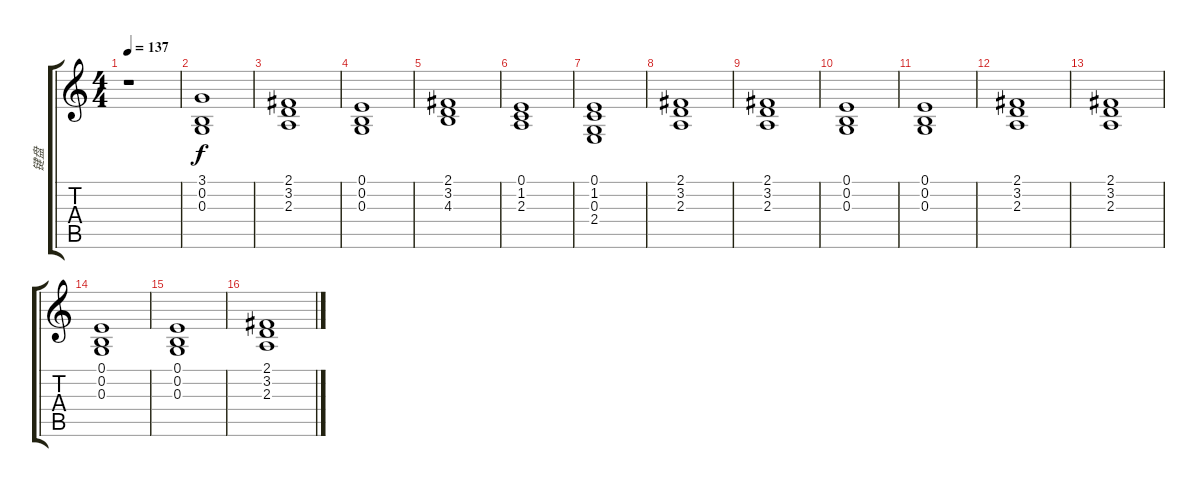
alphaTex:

\track ("键盘" "键盘") {instrument stringensemble1}
\staff {score tabs}
\tuning (E4 B3 G3 D3 A2 E2) {hide}
\ts (4 4)
\tempo 137
\clef g2
\ks c
r.1{dy f} |
(3.1 0.2 0.3).1{volume 12} |
(2.1 3.2 2.3).1 |
(0.1 0.2 0.3).1 |
(2.1 3.2 4.3).1 |
(0.1 1.2 2.3).1 |
(0.1 1.2 0.3 2.4).1 |
(2.1 3.2 2.3).1 |
(2.1 3.2 2.3).1 |
(0.1 0.2 0.3).1 |
(0.1 0.2 0.3).1 |
(2.1 3.2 2.3).1 |
(2.1 3.2 2.3).1 |
(0.1 0.2 0.3).1 |
(0.1 0.2 0.3).1 |
(2.1 3.2 2.3).1
